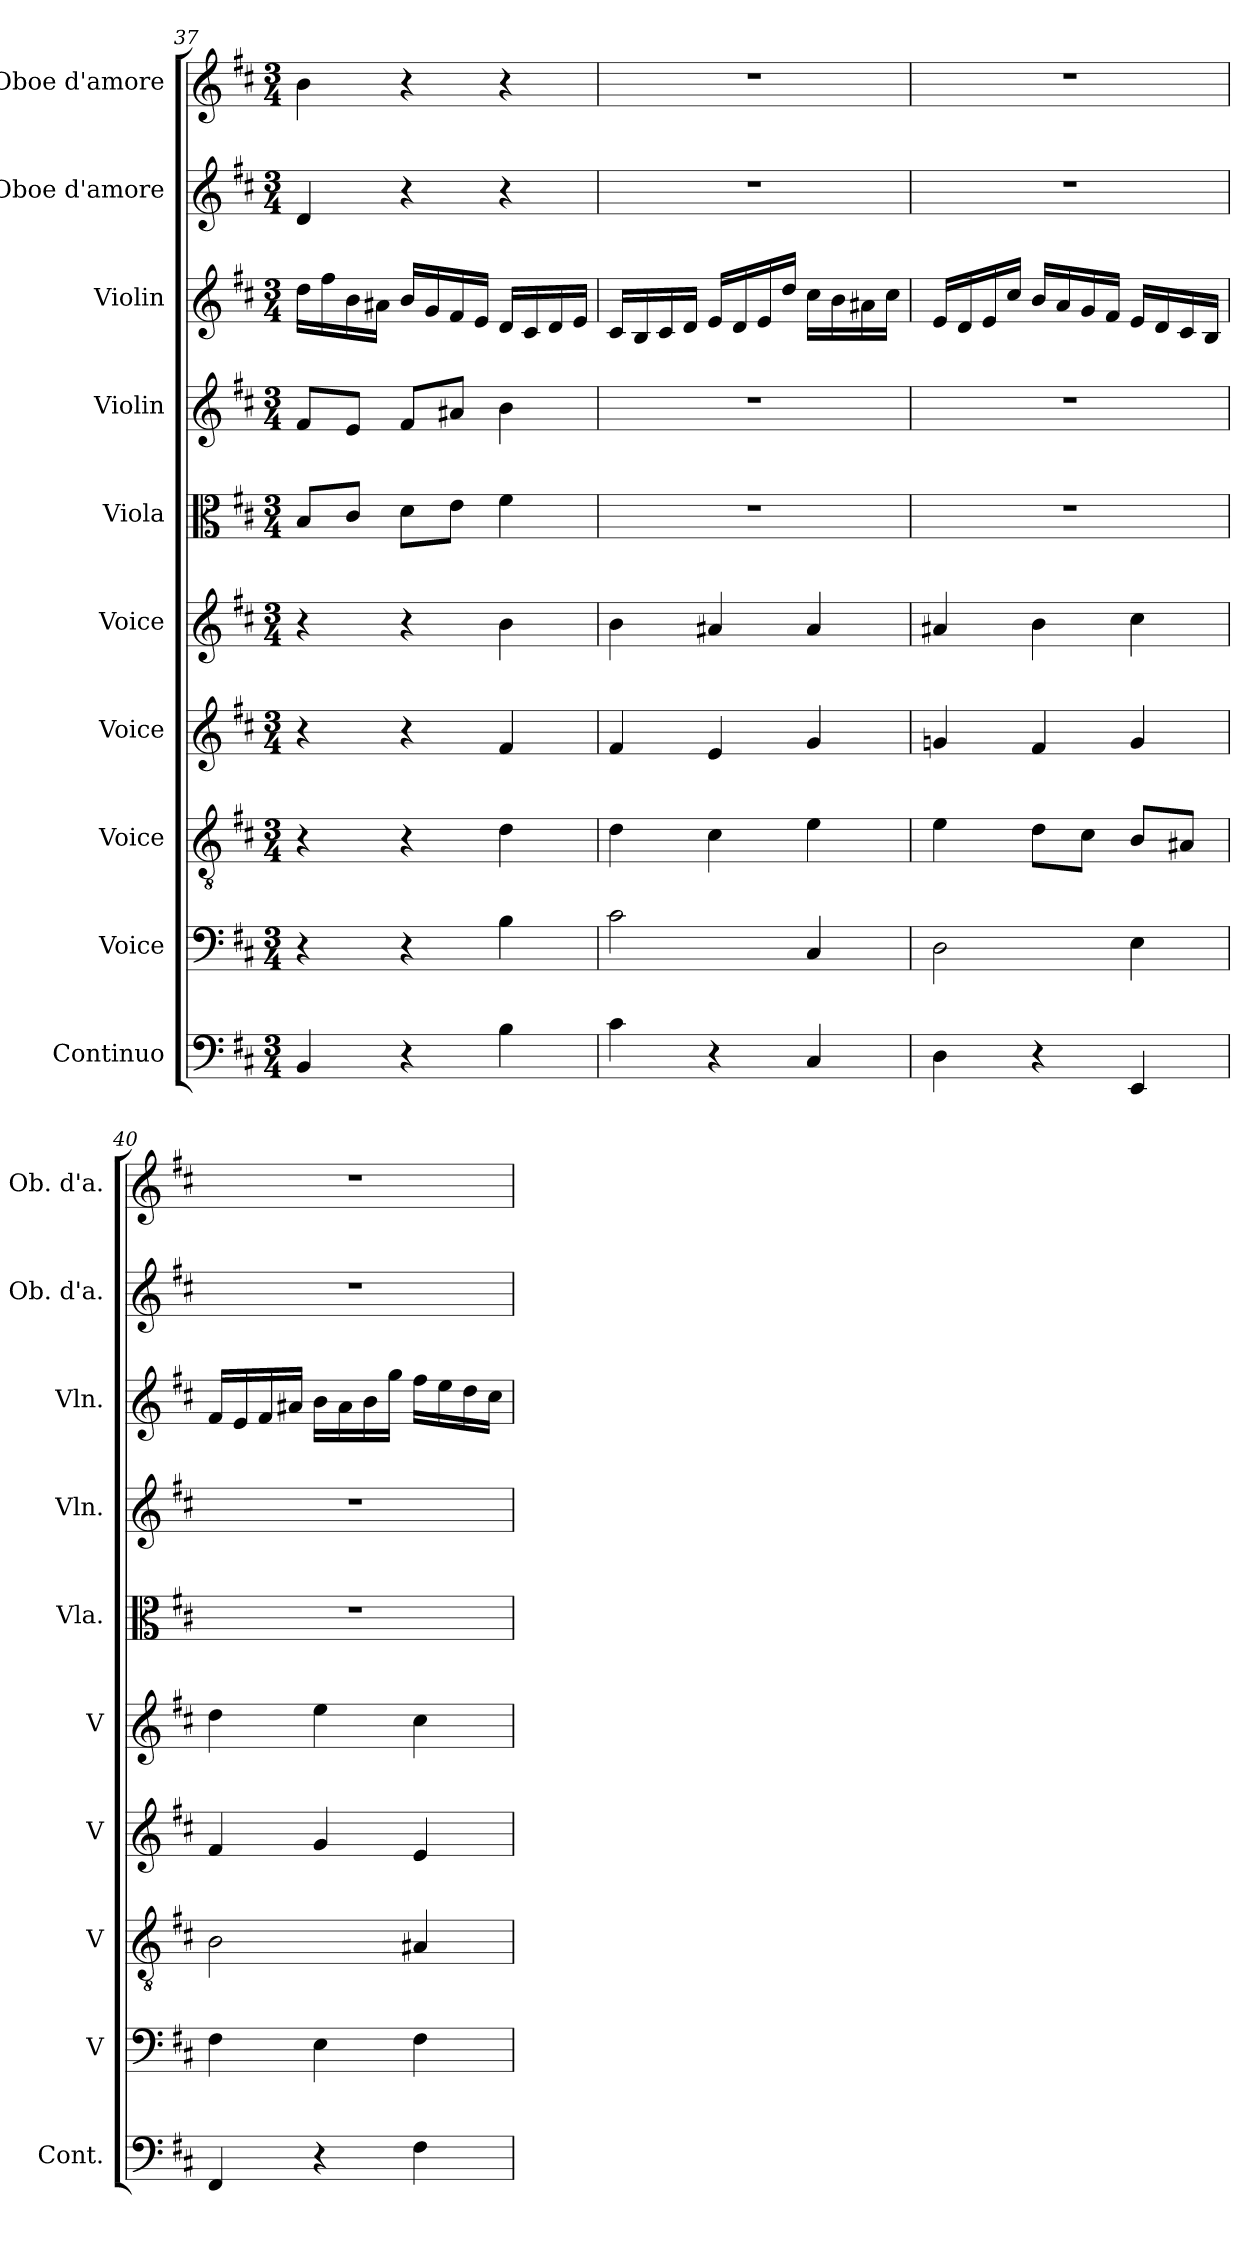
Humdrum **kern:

**kern	**kern	**kern	**kern	**kern	**kern	**kern	**kern	**kern	**kern
*part10	*part9	*part8	*part7	*part6	*part5	*part4	*part3	*part2	*part1
*staff10	*staff9	*staff8	*staff7	*staff6	*staff5	*staff4	*staff3	*staff2	*staff1
*I"Continuo	*I"Voice	*I"Voice	*I"Voice	*I"Voice	*I"Viola	*I"Violin	*I"Violin	*I"Oboe d'amore	*I"Oboe d'amore
*I'Cont.	*I'V	*I'V	*I'V	*I'V	*I'Vla.	*I'Vln.	*I'Vln.	*I'Ob. d'a.	*I'Ob. d'a.
*clefF4	*clefF4	*clefGv2	*clefG2	*clefG2	*clefC3	*clefG2	*clefG2	*clefG2	*clefG2
*k[f#c#]	*k[f#c#]	*k[f#c#]	*k[f#c#]	*k[f#c#]	*k[f#c#]	*k[f#c#]	*k[f#c#]	*k[f#c#]	*k[f#c#]
*M3/4	*M3/4	*M3/4	*M3/4	*M3/4	*M3/4	*M3/4	*M3/4	*M3/4	*M3/4
=37	=37	=37	=37	=37	=37	=37	=37	=37	=37
4BB	4r	4r	4r	4r	8BL	8f#L	16ddLL	4d	4b
.	.	.	.	.	.	.	16ff#	.	.
.	.	.	.	.	8c#J	8eJ	16b	.	.
.	.	.	.	.	.	.	16a#XJJ	.	.
4r	4r	4r	4r	4r	8dL	8f#L	16bLL	4r	4r
.	.	.	.	.	.	.	16g	.	.
.	.	.	.	.	8eJ	8a#XJ	16f#	.	.
.	.	.	.	.	.	.	16eJJ	.	.
4B	4B	4d	4f#	4b	4f#	4b	16dLL	4r	4r
.	.	.	.	.	.	.	16c#	.	.
.	.	.	.	.	.	.	16d	.	.
.	.	.	.	.	.	.	16eJJ	.	.
=38	=38	=38	=38	=38	=38	=38	=38	=38	=38
4c#	2c#	4d	4f#	4b	2.r	2.r	16c#LL	2.r	2.r
.	.	.	.	.	.	.	16B	.	.
.	.	.	.	.	.	.	16c#	.	.
.	.	.	.	.	.	.	16dJJ	.	.
4r	.	4c#	4e	4a#X	.	.	16eLL	.	.
.	.	.	.	.	.	.	16d	.	.
.	.	.	.	.	.	.	16e	.	.
.	.	.	.	.	.	.	16ddJJ	.	.
4C#	4C#	4e	4g	4a#	.	.	16cc#LL	.	.
.	.	.	.	.	.	.	16b	.	.
.	.	.	.	.	.	.	16a#X	.	.
.	.	.	.	.	.	.	16cc#JJ	.	.
=39	=39	=39	=39	=39	=39	=39	=39	=39	=39
4D	2D	4e	4gn	4a#X	2.r	2.r	16eLL	2.r	2.r
.	.	.	.	.	.	.	16d	.	.
.	.	.	.	.	.	.	16e	.	.
.	.	.	.	.	.	.	16cc#JJ	.	.
4r	.	8dL	4f#	4b	.	.	16bLL	.	.
.	.	.	.	.	.	.	16a	.	.
.	.	8c#J	.	.	.	.	16g	.	.
.	.	.	.	.	.	.	16f#JJ	.	.
4EE	4E	8BL	4g	4cc#	.	.	16eLL	.	.
.	.	.	.	.	.	.	16d	.	.
.	.	8A#XJ	.	.	.	.	16c#	.	.
.	.	.	.	.	.	.	16BJJ	.	.
=40	=40	=40	=40	=40	=40	=40	=40	=40	=40
4FF#	4F#	2B	4f#	4dd	2.r	2.r	16f#LL	2.r	2.r
.	.	.	.	.	.	.	16e	.	.
.	.	.	.	.	.	.	16f#	.	.
.	.	.	.	.	.	.	16a#XJJ	.	.
4r	4E	.	4g	4ee	.	.	16bLL	.	.
.	.	.	.	.	.	.	16a#	.	.
.	.	.	.	.	.	.	16b	.	.
.	.	.	.	.	.	.	16ggJJ	.	.
4F#	4F#	4A#X	4e	4cc#	.	.	16ff#LL	.	.
.	.	.	.	.	.	.	16ee	.	.
.	.	.	.	.	.	.	16dd	.	.
.	.	.	.	.	.	.	16cc#JJ	.	.
=	=	=	=	=	=	=	=	=	=
*-	*-	*-	*-	*-	*-	*-	*-	*-	*-
